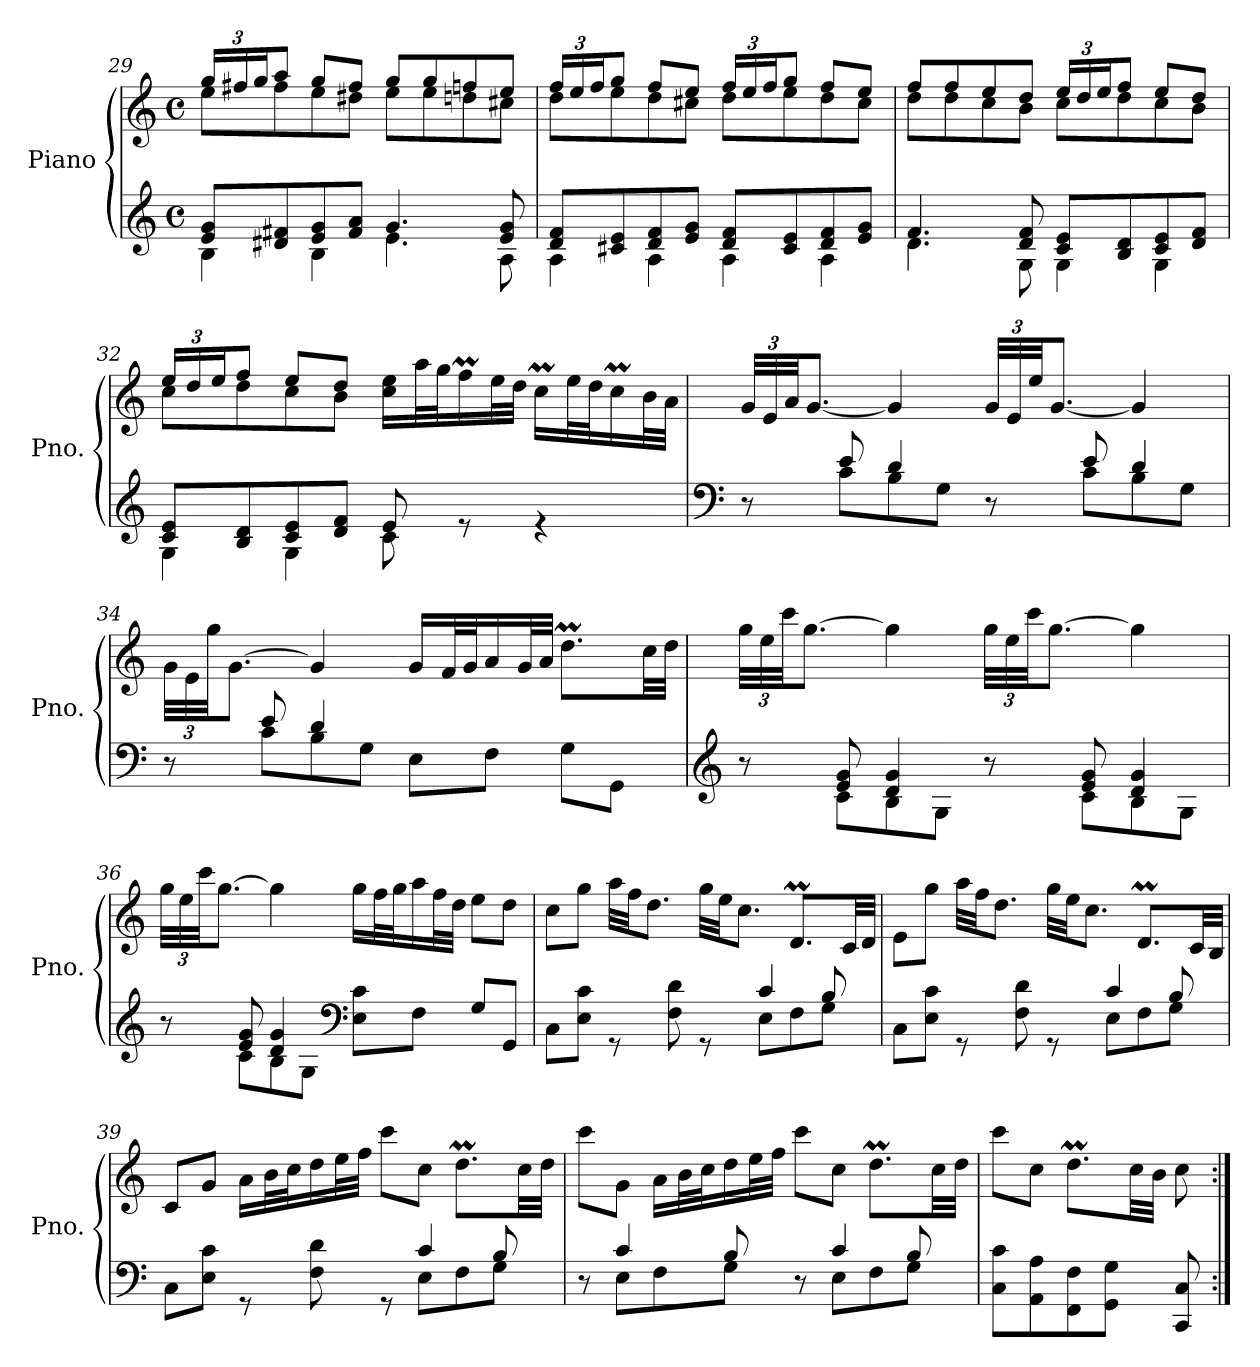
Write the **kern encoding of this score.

**kern	**kern
*part1	*part1
*staff2	*staff1
*I"Piano	*
*I'Pno.	*
*clefG2	*clefG2
*k[]	*k[]
*M4/4	*M4/4
*met(c)	*met(c)
=29	=29
*^	*^
*	*	*	*Xbrackettup
4B\	8e/ 8g/L	8ee\L	24gg/LL
.	.	.	24ff#X/
.	.	.	24gg/J
.	8d#X/ 8f#X/	8ff#\	8aa/J
4B\	8e/ 8g/	8ee\	8gg/L
.	8f#/ 8a/J	8dd#X\J	8ff#/J
4.e\	4.g/	8ee\L	8gg/L
.	.	8ee\	8gg/
.	.	8ddn\	8ffn/
8A\	8e/ 8g/	8cc#X\J	8ee/J
!!LO:LB:g=z	!!
=30	=30	=30	=30
4A\	8d/ 8f/L	8dd\L	24ff/LL
.	.	.	24ee/
.	.	.	24ff/J
.	8c#X/ 8e/	8ee\	8gg/J
4A\	8d/ 8f/	8dd\	8ff/L
.	8e/ 8g/J	8cc#X\J	8ee/J
4A\	8d/ 8f/L	8dd\L	24ff/LL
.	.	.	24ee/
.	.	.	24ff/J
.	8c#/ 8e/	8ee\	8gg/J
4A\	8d/ 8f/	8dd\	8ff/L
.	8e/ 8g/J	8cc#\J	8ee/J
=31	=31	=31	=31
4.d\	4.f/	8dd\L	8ff/L
.	.	8dd\	8ff/
.	.	8cc\	8ee/
8G\	8d/ 8f/	8b\J	8dd/J
4G\	8c/ 8e/L	8cc\L	24ee/LL
.	.	.	24dd/
.	.	.	24ee/J
.	8B/ 8d/	8dd\	8ff/J
4G\	8c/ 8e/	8cc\	8ee/L
.	8d/ 8f/J	8b\J	8dd/J
=32	=32	=32	=32
4G\	8c/ 8e/L	8cc\L	24ee/LL
.	.	.	24dd/
.	.	.	24ee/J
.	8B/ 8d/	8dd\	8ff/J
4G\	8c/ 8e/	8cc\	8ee/L
.	8d/ 8f/J	8b\J	8dd/J
8c\	8e/	16cc\ 16ee\LL	2ryy
.	.	32aa\L	.
.	.	32gg\J	.
8re	4.ryy	16ffM\	.
.	.	32ee\L	.
.	.	32dd\JJJ	.
4re	.	16ccM\LL	.
.	.	32ee\L	.
.	.	32dd\J	.
.	.	16ccM\	.
.	.	32b\L	.
.	.	32a\JJJ	.
*	*	*v	*v
!!LO:PB:g=z
=33	=33	=33
*clefF4	*	*
8r	8ryy	48g/LLL
.	.	48e/
.	.	48a/JJ
.	.	[8.g/J
8c\L	8e/	.
8B\	4d/	4g/]
8G\J	.	.
8r	8ryy	48g/LLL
.	.	48e/
.	.	48ee/JJ
.	.	[8.g/J
8c\L	8e/	.
8B\	4d/	4g/]
8G\J	.	.
=34	=34	=34
8r	8ryy	48g\LLL
.	.	48e\
.	.	48gg\JJ
.	.	[8.g\J
8c\L	8e/	.
8B\	4d/	4g/]
8G\J	.	.
8E\L	2ryy	16g/LL
.	.	32f/L
.	.	32g/J
8F\J	.	16a/
.	.	32g/L
.	.	32a/JJJ
8G\L	.	8.ddM\L
8GG\J	.	.
.	.	32cc\LL
.	.	32dd\JJJ
=35	=35	=35
*clefG2	*	*
8r	8ryy	48gg\LLL
.	.	48ee\
.	.	48ccc\JJ
.	.	[8.gg\J
8c\L	8e/ 8g/	.
8B\	4d/ 4g/	4gg\]
8G\J	.	.
8r	8ryy	48gg\LLL
.	.	48ee\
.	.	48ccc\JJ
.	.	[8.gg\J
8c\L	8e/ 8g/	.
8B\	4d/ 4g/	4gg\]
8G\J	.	.
!!LO:LB:g=z
=36	=36	=36
8r	8ryy	48gg\LLL
.	.	48ee\
.	.	48ccc\JJ
.	.	[8.gg\J
8c\L	8e/ 8g/	.
8B\	4d/ 4g/	4gg\]
8G\J	.	.
*clefF4	*	*
8E\ 8c\L	2ryy	16gg\LL
.	.	32ff\L
.	.	32gg\J
8F\J	.	16aa\
.	.	32ff\L
.	.	32dd\JJJ
8G/L	.	8ee\L
8GG/J	.	8dd\J
=37	=37	=37
8C\L	8ryy	8cc\L
*v	*v	*
8E\ 8c\J	8gg\J
8rGG	32aa\LLL
.	32ff\JJ
.	8.dd\J
8F\ 8d\	.
8rGG	32gg\LLL
.	32ee\JJ
.	8.cc\J
*^	*
8E\L	4c/	.
8F\	.	8.dM/L
8G\J	8B/	.
.	.	32c/LL
.	.	32d/JJJ
=38	=38	=38
8C\L	8ryy	8e\L
*v	*v	*
8E\ 8c\J	8gg\J
8rGG	32aa\LLL
.	32ff\JJ
.	8.dd\J
8F\ 8d\	.
8rGG	32gg\LLL
.	32ee\JJ
.	8.cc\J
*^	*
8E\L	4c/	.
8F\	.	8.dM/L
8G\J	8B/	.
.	.	32c/LL
.	.	32B/JJJ
!!LO:LB:g=z
=39	=39	=39
8C\L	8ryy	8c/L
*v	*v	*
8E\ 8c\J	8g/J
8rGG	16a\LL
.	32b\L
.	32cc\J
8F\ 8d\	16dd\
.	32ee\L
.	32ff\JJJ
8rGG	8ccc\L
*^	*
8E\L	4c/	8cc\J
8F\	.	8.ddM\L
8G\J	8B/	.
.	.	32cc\LL
.	.	32dd\JJJ
=40	=40	=40
8r	8ryy	8ccc\L
8E\L	4c/	8g\J
8F\	.	16a\LL
.	.	32b\L
.	.	32cc\J
8G\J	8B/	16dd\
.	.	32ee\L
.	.	32ff\JJJ
8r	8ryy	8ccc\L
8E\L	4c/	8cc\J
8F\	.	8.ddM\L
8G\J	8B/	.
.	.	32cc\LL
.	.	32dd\JJJ
*v	*v	*
=41	=41
8C\ 8c\L	8ccc\L
8AA\ 8A\	8cc\J
8FF\ 8F\	8.ddM\L
8GG\ 8G\J	.
.	32cc\LL
.	32b\JJJ
8CC/ 8C/	8cc\
=:|!	=:|!
*-	*-
